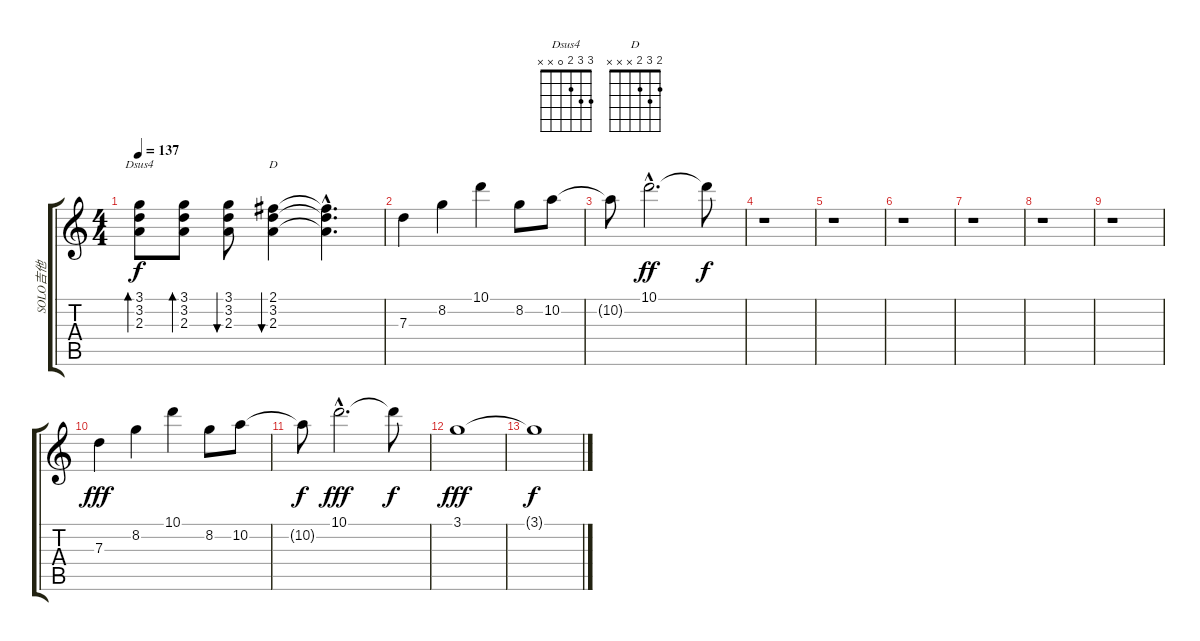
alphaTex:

\track ("SOLO吉他" "SOLO吉他") {instrument distortionguitar}
\staff {score tabs}
\tuning (E4 B3 G3 D3 A2 E2) {hide}
\chord ("Dsus4" 3 3 2 0 x x)
\chord ("D" 2 3 2 x x x)
\ts (4 4)
\tempo 137
\clef g2
\ks c
(3.1 3.2 2.3).8{bd 60 ch "Dsus4" dy f volume 12} (3.1 3.2 2.3).8{bd 60} (3.1 3.2 2.3).8{bu 60} (2.1 3.2 2.3).4{bu 60 ch "D"} (2.1{hac t} 3.2{hac t} 2.3{hac t}).4{d} |
7.3.4{volume 16} 8.2.4 10.1.4 8.2.8 10.2.8 |
10.2{t}.8 10.1{hac}.2{d dy ff} 10.1{t}.8{dy f} |
r.1 |
r.1 |
r.1 |
r.1 |
r.1 |
r.1 |
7.3.4{dy fff volume 16} 8.2.4 10.1.4 8.2.8 10.2.8 |
10.2{t}.8{dy f} 10.1{hac}.2{d dy fff} 10.1{t}.8{dy f} |
3.1.1{dy fff} |
3.1{t}.1{dy f}
